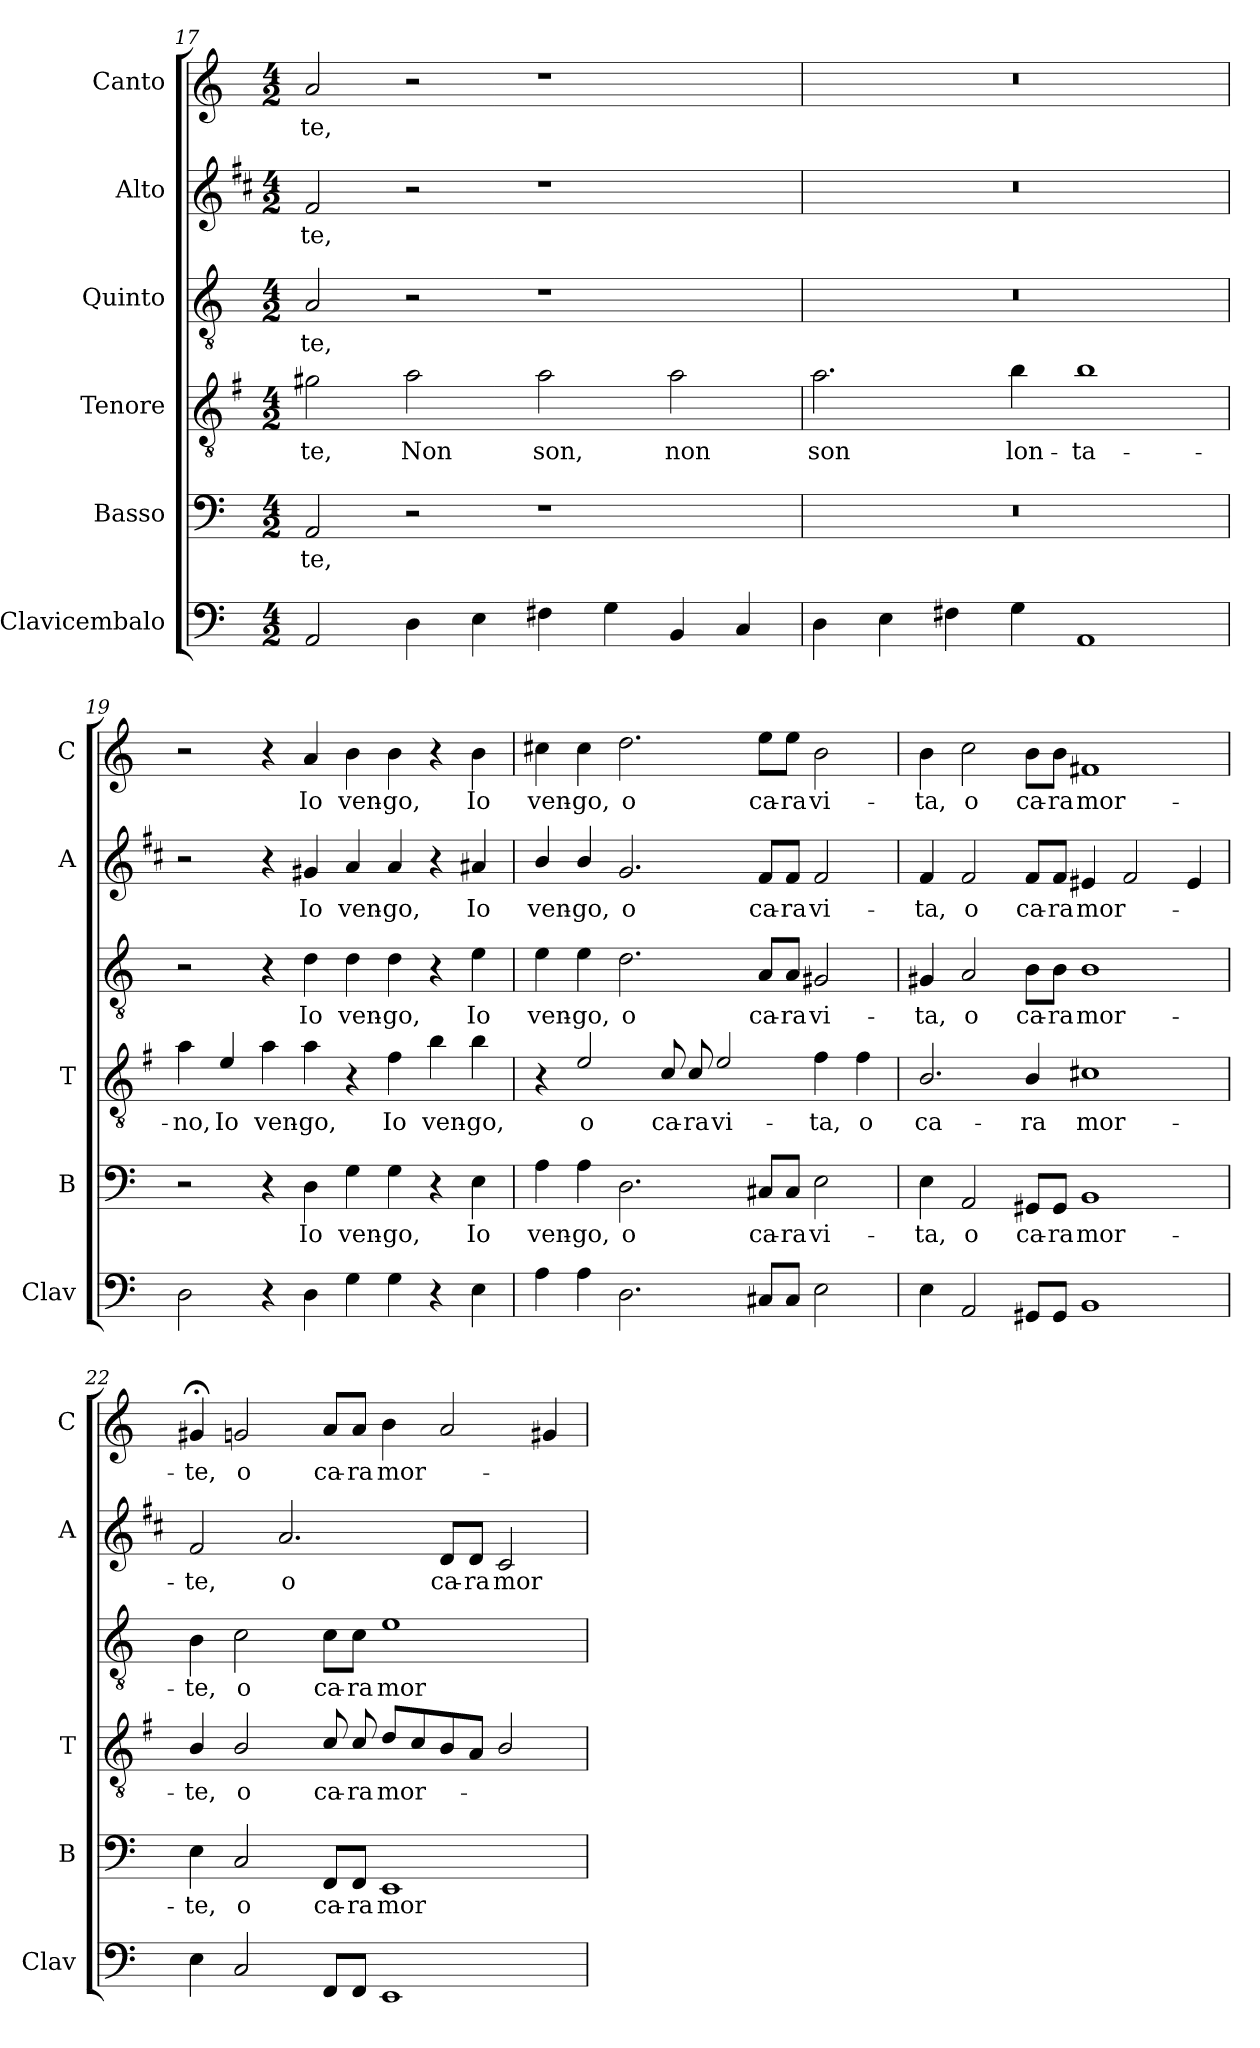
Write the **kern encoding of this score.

**kern	**kern	**text	**kern	**text	**kern	**text	**kern	**text	**kern	**text
*part6	*part5	*part5	*part4	*part4	*part3	*part3	*part2	*part2	*part1	*part1
*staff6	*staff5	*staff5	*staff4	*staff4	*staff3	*staff3	*staff2	*staff2	*staff1	*staff1
*I"Clavicembalo	*I"Basso	*	*I"Tenore	*	*I"Quinto	*	*I"Alto	*	*I"Canto	*
*I'Clav	*I'B	*	*I'T	*	*	*	*I'A	*	*I'C	*
!!LO:PB:g=z
*clefF4	*clefF4	*	*clefGv2	*	*clefGv2	*	*clefG2	*	*clefG2	*
*	*	*	*ITrd4c7	*	*	*	*ITrd1c2	*	*	*
*k[]	*k[]	*	*k[]	*	*k[]	*	*k[]	*	*k[]	*
*C:	*C:	*	*C:	*	*C:	*	*C:	*	*C:	*
*M4/2	*M4/2	*	*M4/2	*	*M4/2	*	*M4/2	*	*M4/2	*
=17	=17	=17	=17	=17	=17	=17	=17	=17	=17	=17
!	!	!LO:LY:b	!	!LO:LY:b	!	!LO:LY:b	!	!LO:LY:b	!	!LO:LY:b
2AA/	2AA/	-te,	2c#X\	-te,	2A/	-te,	2e/	-te,	2a/	-te,
!	!	!	!	!LO:LY:b	!	!	!	!	!	!
4D\	2r	.	2d\	Non	2r	.	2r	.	2r	.
4E\	.	.	.	.	.	.	.	.	.	.
!	!	!	!	!LO:LY:b	!	!	!	!	!	!
4F#X\	1r	.	2d\	son,	1r	.	1r	.	1r	.
4G\	.	.	.	.	.	.	.	.	.	.
!	!	!	!	!LO:LY:b	!	!	!	!	!	!
4BB/	.	.	2d\	non	.	.	.	.	.	.
4C/	.	.	.	.	.	.	.	.	.	.
=18	=18	=18	=18	=18	=18	=18	=18	=18	=18	=18
!	!	!	!	!LO:LY:b	!	!	!	!	!	!
4D\	0r	.	2.d\	son	0r	.	0r	.	0r	.
4E\	.	.	.	.	.	.	.	.	.	.
4F#X\	.	.	.	.	.	.	.	.	.	.
!	!	!	!	!LO:LY:b	!	!	!	!	!	!
4G\	.	.	4e\	lon-	.	.	.	.	.	.
!	!	!	!	!LO:LY:b	!	!	!	!	!	!
1AA	.	.	1e	-ta-	.	.	.	.	.	.
=19	=19	=19	=19	=19	=19	=19	=19	=19	=19	=19
!	!	!	!	!LO:LY:b	!	!	!	!	!	!
2D\	2r	.	4d\	-no,	2r	.	2r	.	2r	.
!	!	!	!	!LO:LY:b	!	!	!	!	!	!
.	.	.	4A/	Io	.	.	.	.	.	.
!	!	!	!	!LO:LY:b	!	!	!	!	!	!
4r	4r	.	4d\	ven-	4r	.	4r	.	4r	.
!	!	!LO:LY:b	!	!LO:LY:b	!	!LO:LY:b	!	!LO:LY:b	!	!LO:LY:b
4D\	4D\	Io	4d\	-go,	4d\	Io	4f#X/	Io	4a/	Io
!	!	!LO:LY:b	!	!	!	!LO:LY:b	!	!LO:LY:b	!	!LO:LY:b
4G\	4G\	ven-	4r	.	4d\	ven-	4g/	ven-	4b\	ven-
!	!	!LO:LY:b	!	!LO:LY:b	!	!LO:LY:b	!	!LO:LY:b	!	!LO:LY:b
4G\	4G\	-go,	4B\	Io	4d\	-go,	4g/	-go,	4b\	-go,
!	!	!	!	!LO:LY:b	!	!	!	!	!	!
4r	4r	.	4e\	ven-	4r	.	4r	.	4r	.
!	!	!LO:LY:b	!	!LO:LY:b	!	!LO:LY:b	!	!LO:LY:b	!	!LO:LY:b
4E\	4E\	Io	4e\	-go,	4e\	Io	4g#X/	Io	4b\	Io
=20	=20	=20	=20	=20	=20	=20	=20	=20	=20	=20
!	!	!LO:LY:b	!	!	!	!LO:LY:b	!	!LO:LY:b	!	!LO:LY:b
4A\	4A\	ven-	4r	.	4e\	ven-	4a/	ven-	4cc#X\	ven-
!	!	!LO:LY:b	!	!LO:LY:b	!	!LO:LY:b	!	!LO:LY:b	!	!LO:LY:b
4A\	4A\	-go,	2A/	o	4e\	-go,	4a/	-go,	4cc#\	-go,
!	!	!LO:LY:b	!	!	!	!LO:LY:b	!	!LO:LY:b	!	!LO:LY:b
2.D\	2.D\	o	.	.	2.d\	o	2.f/	o	2.dd\	o
!	!	!	!	!LO:LY:b	!	!	!	!	!	!
.	.	.	8F/	ca-	.	.	.	.	.	.
!	!	!	!	!LO:LY:b	!	!	!	!	!	!
.	.	.	8F/	-ra	.	.	.	.	.	.
!	!	!	!	!LO:LY:b	!	!	!	!	!	!
.	.	.	2A/	vi-	.	.	.	.	.	.
!	!	!LO:LY:b	!	!	!	!LO:LY:b	!	!LO:LY:b	!	!LO:LY:b
8C#X/L	8C#X/L	ca-	.	.	8A/L	ca-	8e/L	ca-	8ee\L	ca-
!	!	!LO:LY:b	!	!	!	!LO:LY:b	!	!LO:LY:b	!	!LO:LY:b
8C#/J	8C#/J	-ra	.	.	8A/J	-ra	8e/J	-ra	8ee\J	-ra
!	!	!LO:LY:b	!	!LO:LY:b	!	!LO:LY:b	!	!LO:LY:b	!	!LO:LY:b
2E\	2E\	vi-	4B\	-ta,	2G#X/	vi-	2e/	vi-	2b\	vi-
!	!	!	!	!LO:LY:b	!	!	!	!	!	!
.	.	.	4B\	o	.	.	.	.	.	.
!!LO:LB:g=z
=21	=21	=21	=21	=21	=21	=21	=21	=21	=21	=21
!	!	!LO:LY:b	!	!LO:LY:b	!	!LO:LY:b	!	!LO:LY:b	!	!LO:LY:b
4E\	4E\	-ta,	2.E/	ca-	4G#X/	-ta,	4e/	-ta,	4b\	-ta,
!	!	!LO:LY:b	!	!	!	!LO:LY:b	!	!LO:LY:b	!	!LO:LY:b
2AA/	2AA/	o	.	.	2A/	o	2e/	o	2cc\	o
!	!	!LO:LY:b	!	!LO:LY:b	!	!LO:LY:b	!	!LO:LY:b	!	!LO:LY:b
8GG#X/L	8GG#X/L	ca-	4E/	-ra	8B\L	ca-	8e/L	ca-	8b\L	ca-
!	!	!LO:LY:b	!	!	!	!LO:LY:b	!	!LO:LY:b	!	!LO:LY:b
8GG#/J	8GG#/J	-ra	.	.	8B\J	-ra	8e/J	-ra	8b\J	-ra
!	!	!LO:LY:b	!	!LO:LY:b	!	!LO:LY:b	!	!LO:LY:b	!	!LO:LY:b
1BB	1BB	mor-	1F#X	mor-	1B	mor-	4d#X/	mor-	1f#X	mor-
.	.	.	.	.	.	.	2e/	.	.	.
.	.	.	.	.	.	.	4d#/	.	.	.
=22	=22	=22	=22	=22	=22	=22	=22	=22	=22	=22
!	!	!LO:LY:b	!	!LO:LY:b	!	!LO:LY:b	!	!LO:LY:b	!	!LO:LY:b
4E\	4E\	-te,	4E/	-te,	4B\	-te,	2e/	-te,	4g#X;</	-te,
!	!	!LO:LY:b	!	!LO:LY:b	!	!LO:LY:b	!	!	!	!LO:LY:b
2C/	2C/	o	2E/	o	2c\	o	.	.	2gn/	o
!	!	!	!	!	!	!	!	!LO:LY:b	!	!
.	.	.	.	.	.	.	2.g/	o	.	.
!	!	!LO:LY:b	!	!LO:LY:b	!	!LO:LY:b	!	!	!	!LO:LY:b
8FF/L	8FF/L	ca-	8F/	ca-	8c\L	ca-	.	.	8a/L	ca-
!	!	!LO:LY:b	!	!LO:LY:b	!	!LO:LY:b	!	!	!	!LO:LY:b
8FF/J	8FF/J	-ra	8F/	-ra	8c\J	-ra	.	.	8a/J	-ra
!	!	!LO:LY:b	!	!LO:LY:b	!	!LO:LY:b	!	!	!	!LO:LY:b
1EE	1EE	mor-	8G/L	mor-	1e	mor-	.	.	4b\	mor-
.	.	.	8F/	.	.	.	.	.	.	.
!	!	!	!	!	!	!	!	!LO:LY:b	!	!
.	.	.	8E/	.	.	.	8c/L	ca-	2a/	.
!	!	!	!	!	!	!	!	!LO:LY:b	!	!
.	.	.	8D/J	.	.	.	8c/J	-ra	.	.
!	!	!	!	!	!	!	!	!LO:LY:b	!	!
.	.	.	2E/	.	.	.	2B/	mor-	.	.
.	.	.	.	.	.	.	.	.	4g#X/	.
=	=	=	=	=	=	=	=	=	=	=
*-	*-	*-	*-	*-	*-	*-	*-	*-	*-	*-
